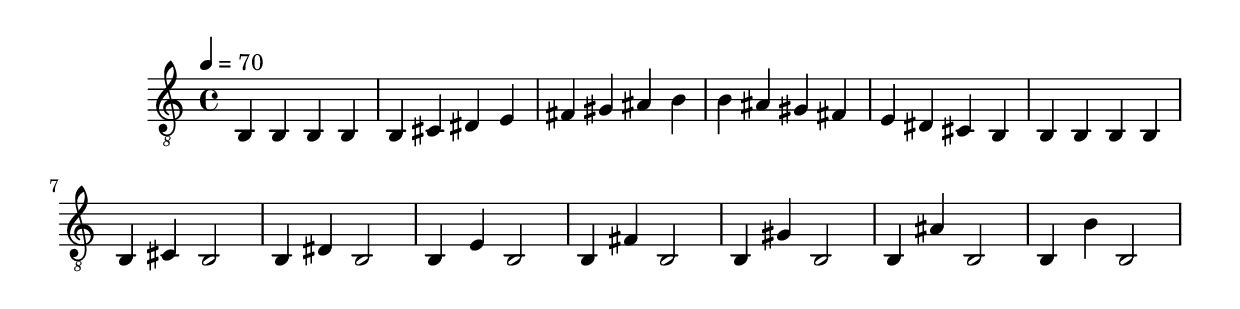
\header { tagline = ##f }\paper {

scoreTitleMarkup = ##f

bookTitleMarkup = ##f

evenHeaderMarkup = ##f

oddHeaderMarkup = ##f

evenFooterMarkup = ##f

oddFooterMarkup = ##f
}
\version "2.20.0"

symbols =  {
  \time 4/4
  \tempo 4 = 70

  b,4 b, b, b,
 
  b,4 cis dis e
  fis4 gis ais b

  b4 ais gis fis
  e4 dis cis b,

  b,4 b, b, b,

  b,4 cis b,2
  b,4 dis b,2
  b,4 e b,2
  b,4 fis b,2
  b,4 gis b,2
  b,4 ais b,2
  b,4 b b,2
}

\score {
  <<
    \new Staff \with {midiInstrument = "acoustic guitar (nylon)"} {
      \clef "G_8"
      \symbols
    }
  >>

  \midi { }
  \layout { }
}
